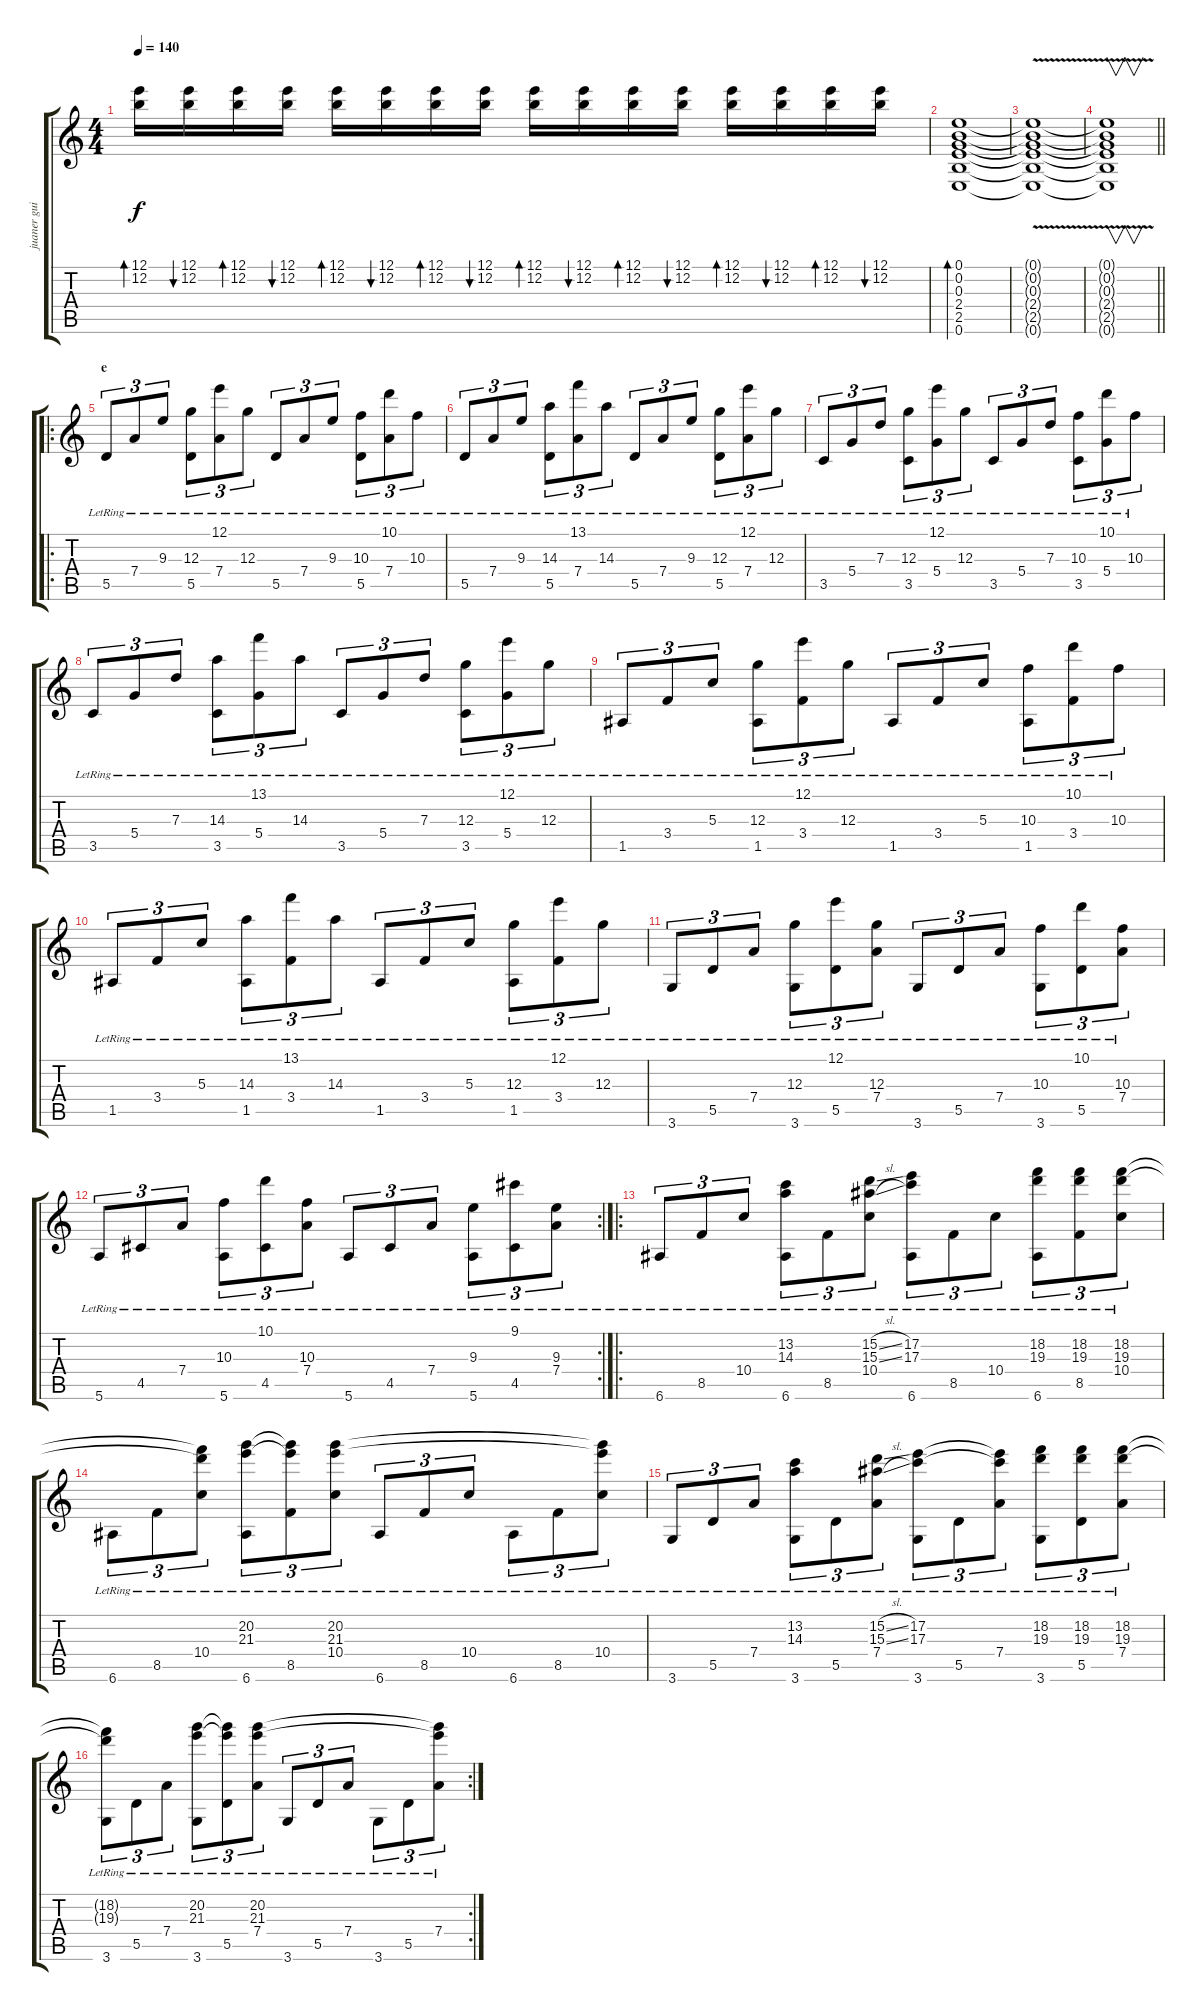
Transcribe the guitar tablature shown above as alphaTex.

\track ("juaner guitar" "juaner gui") {instrument distortionguitar}
\staff {score tabs}
\tuning (E4 B3 G3 D3 A2 E2) {hide}
\ts (4 4)
\tempo 140
\clef g2
\ks c
(12.1 12.2).16{bd 120 dy f instrument electricguitarclean} (12.1 12.2).16{bu 120} (12.1 12.2).16{bd 120} (12.1 12.2).16{bu 120} (12.1 12.2).16{bd 120} (12.1 12.2).16{bu 120} (12.1 12.2).16{bd 120} (12.1 12.2).16{bu 120} (12.1 12.2).16{bd 120} (12.1 12.2).16{bu 120} (12.1 12.2).16{bd 120} (12.1 12.2).16{bu 120} (12.1 12.2).16{bd 120} (12.1 12.2).16{bu 120} (12.1 12.2).16{bd 120} (12.1 12.2).16{bu 120} |
(0.1 0.2 0.3 2.4 2.5 0.6).1{bd 480 instrument distortionguitar} |
(0.1{t} 0.2{t} 0.3{t} 2.4{t} 2.5{t} 0.6{v t}).1 |
\barLineRight lightlight
(0.1{t} 0.2{t} 0.3{t} 2.4{t} 2.5{t} 0.6{t}).1{v} |
\ro
\section ("" "e")
5.5{lr}.8{tu (3 2) instrument electricguitarclean} 7.4{lr}.8{tu (3 2)} 9.3{lr}.8{tu (3 2)} (12.3{lr} 5.5{lr}).8{tu (3 2)} (12.1{lr} 7.4{lr}).8{tu (3 2)} 12.3{lr}.8{tu (3 2)} 5.5{lr}.8{tu (3 2)} 7.4{lr}.8{tu (3 2)} 9.3{lr}.8{tu (3 2)} (10.3{lr} 5.5{lr}).8{tu (3 2)} (10.1{lr} 7.4{lr}).8{tu (3 2)} 10.3{lr}.8{tu (3 2)} |
5.5{lr}.8{tu (3 2) instrument electricguitarclean} 7.4{lr}.8{tu (3 2)} 9.3{lr}.8{tu (3 2)} (14.3{lr} 5.5{lr}).8{tu (3 2)} (13.1{lr} 7.4{lr}).8{tu (3 2)} 14.3{lr}.8{tu (3 2)} 5.5{lr}.8{tu (3 2)} 7.4{lr}.8{tu (3 2)} 9.3{lr}.8{tu (3 2)} (12.3{lr} 5.5{lr}).8{tu (3 2)} (12.1{lr} 7.4{lr}).8{tu (3 2)} 12.3{lr}.8{tu (3 2)} |
3.5{lr}.8{tu (3 2)} 5.4{lr}.8{tu (3 2)} 7.3{lr}.8{tu (3 2)} (12.3{lr} 3.5{lr}).8{tu (3 2)} (12.1{lr} 5.4{lr}).8{tu (3 2)} 12.3{lr}.8{tu (3 2)} 3.5{lr}.8{tu (3 2)} 5.4{lr}.8{tu (3 2)} 7.3{lr}.8{tu (3 2)} (10.3{lr} 3.5{lr}).8{tu (3 2)} (10.1{lr} 5.4{lr}).8{tu (3 2)} 10.3{lr}.8{tu (3 2)} |
3.5{lr}.8{tu (3 2)} 5.4{lr}.8{tu (3 2)} 7.3{lr}.8{tu (3 2)} (14.3{lr} 3.5{lr}).8{tu (3 2)} (13.1{lr} 5.4{lr}).8{tu (3 2)} 14.3{lr}.8{tu (3 2)} 3.5{lr}.8{tu (3 2)} 5.4{lr}.8{tu (3 2)} 7.3{lr}.8{tu (3 2)} (12.3{lr} 3.5{lr}).8{tu (3 2)} (12.1{lr} 5.4{lr}).8{tu (3 2)} 12.3{lr}.8{tu (3 2)} |
1.5{lr}.8{tu (3 2)} 3.4{lr}.8{tu (3 2)} 5.3{lr}.8{tu (3 2)} (12.3{lr} 1.5{lr}).8{tu (3 2)} (12.1{lr} 3.4{lr}).8{tu (3 2)} 12.3{lr}.8{tu (3 2)} 1.5{lr}.8{tu (3 2)} 3.4{lr}.8{tu (3 2)} 5.3{lr}.8{tu (3 2)} (10.3{lr} 1.5{lr}).8{tu (3 2)} (10.1{lr} 3.4{lr}).8{tu (3 2)} 10.3{lr}.8{tu (3 2)} |
1.5{lr}.8{tu (3 2)} 3.4{lr}.8{tu (3 2)} 5.3{lr}.8{tu (3 2)} (14.3{lr} 1.5{lr}).8{tu (3 2)} (13.1{lr} 3.4{lr}).8{tu (3 2)} 14.3{lr}.8{tu (3 2)} 1.5{lr}.8{tu (3 2)} 3.4{lr}.8{tu (3 2)} 5.3{lr}.8{tu (3 2)} (12.3{lr} 1.5{lr}).8{tu (3 2)} (12.1{lr} 3.4{lr}).8{tu (3 2)} 12.3{lr}.8{tu (3 2)} |
3.6{lr}.8{tu (3 2)} 5.5{lr}.8{tu (3 2)} 7.4{lr}.8{tu (3 2)} (12.3{lr} 3.6{lr}).8{tu (3 2)} (12.1{lr} 5.5{lr}).8{tu (3 2)} (12.3{lr} 7.4{lr}).8{tu (3 2)} 3.6{lr}.8{tu (3 2)} 5.5{lr}.8{tu (3 2)} 7.4{lr}.8{tu (3 2)} (10.3{lr} 3.6{lr}).8{tu (3 2)} (10.1{lr} 5.5{lr}).8{tu (3 2)} (10.3{lr} 7.4{lr}).8{tu (3 2)} |
\rc 2
5.6{lr}.8{tu (3 2)} 4.5{lr}.8{tu (3 2)} 7.4{lr}.8{tu (3 2)} (10.3{lr} 5.6{lr}).8{tu (3 2)} (10.1{lr} 4.5{lr}).8{tu (3 2)} (10.3{lr} 7.4{lr}).8{tu (3 2)} 5.6{lr}.8{tu (3 2)} 4.5{lr}.8{tu (3 2)} 7.4{lr}.8{tu (3 2)} (9.3{lr} 5.6{lr}).8{tu (3 2)} (9.1{lr} 4.5{lr}).8{tu (3 2)} (9.3{lr} 7.4{lr}).8{tu (3 2)} |
\ro
6.6{lr}.8{tu (3 2)} 8.5{lr}.8{tu (3 2)} 10.4{lr}.8{tu (3 2)} (13.2{lr} 14.3{lr} 6.6{lr}).8{tu (3 2)} 8.5{lr}.8{tu (3 2)} (15.2{sl lr} 15.3{sl lr} 10.4{lr}).8{tu (3 2)} (17.2{lr} 17.3{lr} 6.6{lr}).8{tu (3 2)} 8.5{lr}.8{tu (3 2)} 10.4{lr}.8{tu (3 2)} (18.2 19.3 6.6{lr}).8{tu (3 2)} (18.2 19.3 8.5{lr}).8{tu (3 2)} (18.2 19.3 10.4{lr}).8{tu (3 2)} |
6.6{lr}.8{tu (3 2)} 8.5{lr}.8{tu (3 2)} (18.2{t} 19.3{t} 10.4{lr}).8{tu (3 2)} (20.2 21.3 6.6{lr}).8{tu (3 2)} (20.2{t} 21.3{t} 8.5{lr}).8{tu (3 2)} (20.2 21.3 10.4{lr}).8{tu (3 2)} 6.6{lr}.8{tu (3 2)} 8.5{lr}.8{tu (3 2)} 10.4{lr}.8{tu (3 2)} 6.6{lr}.8{tu (3 2)} 8.5{lr}.8{tu (3 2)} (20.2{t} 21.3{t} 10.4{lr}).8{tu (3 2)} |
3.6{lr}.8{tu (3 2)} 5.5{lr}.8{tu (3 2)} 7.4{lr}.8{tu (3 2)} (13.2{lr} 14.3{lr} 3.6{lr}).8{tu (3 2)} 5.5{lr}.8{tu (3 2)} (15.2{sl lr} 15.3{sl lr} 7.4{lr}).8{tu (3 2)} (17.2{lr} 17.3{lr} 3.6{lr}).8{tu (3 2)} 5.5{lr}.8{tu (3 2)} (17.2{t} 17.3{t} 7.4{lr}).8{tu (3 2)} (18.2{lr} 19.3{lr} 3.6{lr}).8{tu (3 2)} (18.2{lr} 19.3{lr} 5.5{lr}).8{tu (3 2)} (18.2{lr} 19.3{lr} 7.4{lr}).8{tu (3 2)} |
\rc 2
(18.2{t} 19.3{t} 3.6{lr}).8{tu (3 2)} 5.5{lr}.8{tu (3 2)} 7.4{lr}.8{tu (3 2)} (20.2 21.3 3.6{lr}).8{tu (3 2)} (20.2{t} 21.3{t} 5.5{lr}).8{tu (3 2)} (20.2 21.3 7.4{lr}).8{tu (3 2)} 3.6{lr}.8{tu (3 2)} 5.5{lr}.8{tu (3 2)} 7.4{lr}.8{tu (3 2)} 3.6{lr}.8{tu (3 2)} 5.5{lr}.8{tu (3 2)} (20.2{t} 21.3{t} 7.4{lr}).8{tu (3 2)}
